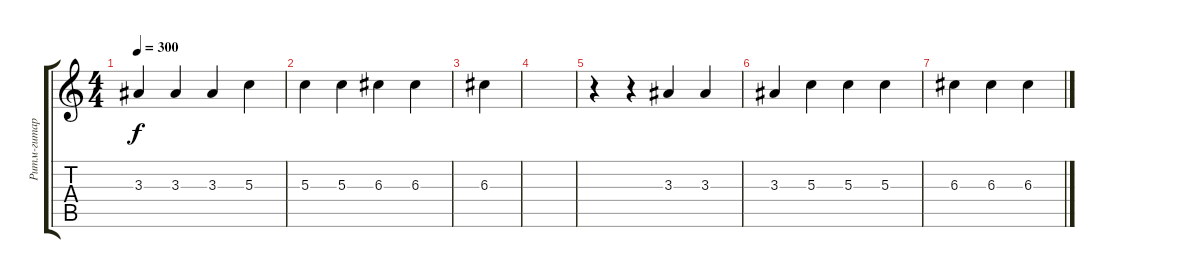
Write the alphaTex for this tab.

\track ("Ритм-гитара" "Ритм-гитар") {instrument overdrivenguitar}
\staff {score tabs}
\tuning (E4 B3 G3 D3 A2 E2) {hide}
\ts (4 4)
\tempo 300
\clef g2
\ks c
3.3.4{dy f} 3.3.4 3.3.4 5.3.4 |
5.3.4 5.3.4 6.3.4 6.3.4 |
6.3.4 |
|
r.4 r.4 3.3.4 3.3.4 |
3.3.4 5.3.4 5.3.4 5.3.4 |
6.3.4 6.3.4 6.3.4
